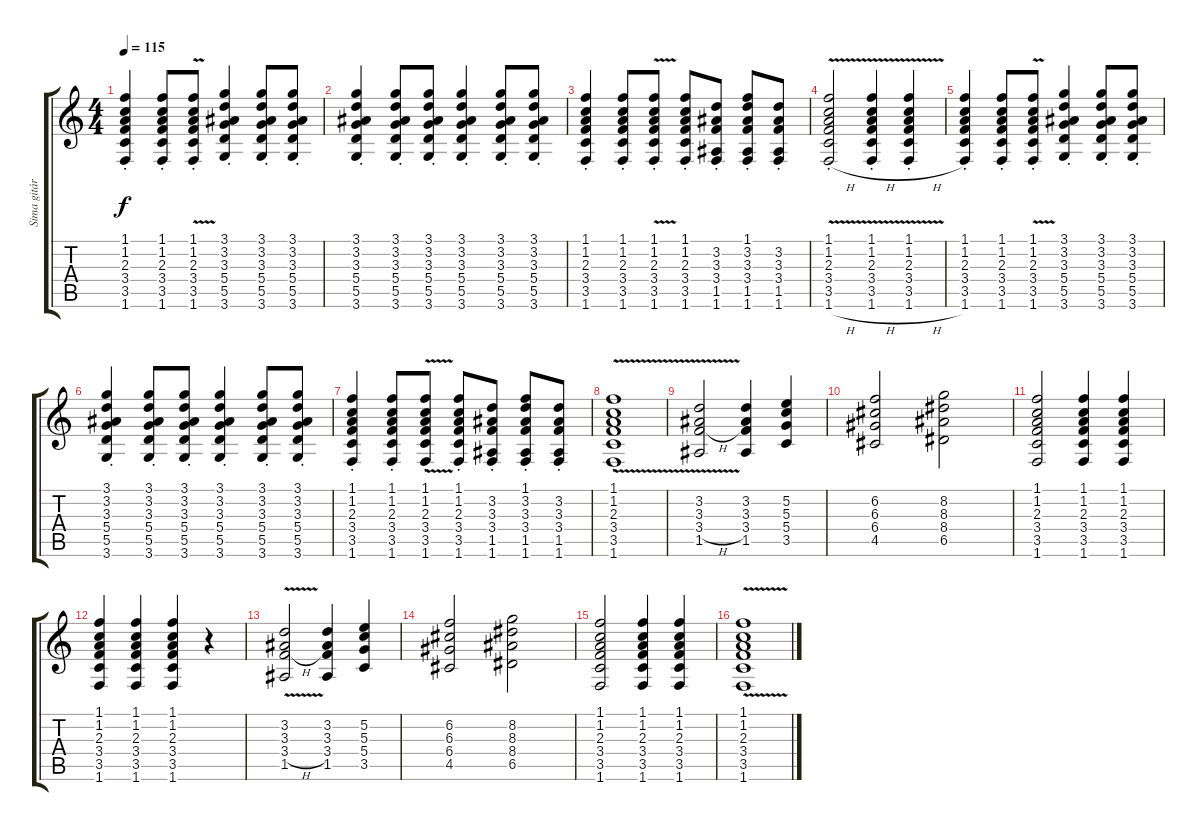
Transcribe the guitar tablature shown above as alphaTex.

\track ("Sima gitár" "Sima gitár") {instrument acousticguitarsteel}
\staff {score tabs}
\tuning (E4 B3 G3 D3 A2 E2) {hide}
\ts (4 4)
\tempo 115
\clef g2
\ks c
(1.1 1.2 2.3 3.4 3.5{st} 1.6).4{dy f} (1.1 1.2 2.3 3.4 3.5{st} 1.6).8 (1.1{v} 1.2 2.3 3.4 3.5{st} 1.6).8 (3.1 3.2 3.3 5.4 5.5 3.6{st}).4 (3.1 3.2 3.3 5.4 5.5 3.6{st}).8 (3.1 3.2 3.3 5.4 5.5 3.6{st}).8 |
(3.1 3.2 3.3 5.4 5.5 3.6{st}).4 (3.1 3.2 3.3 5.4 5.5 3.6{st}).8 (3.1 3.2 3.3 5.4 5.5 3.6{st}).8 (3.1 3.2 3.3 5.4 5.5 3.6{st}).4 (3.1 3.2 3.3 5.4 5.5 3.6{st}).8 (3.1 3.2 3.3 5.4 5.5 3.6{st}).8 |
(1.1 1.2 2.3 3.4 3.5{st} 1.6).4 (1.1 1.2 2.3 3.4 3.5{st} 1.6).8 (1.1{v} 1.2 2.3 3.4 3.5{st} 1.6).8 (1.1 1.2 2.3 3.4 3.5{st} 1.6).8 (3.2 3.3 3.4 1.5 1.6{st}).8 (1.1 3.2 3.3 3.4 1.5 1.6{st}).8 (3.2 3.3 3.4 1.5 1.6{st}).8 |
(1.1 1.2 2.3 3.4 3.5 1.6{v h st}).2 (1.1 1.2 2.3 3.4 3.5 1.6{v h st}).4 (1.1 1.2 2.3 3.4 3.5 1.6{v h st}).4 |
(1.1 1.2 2.3 3.4 3.5{st} 1.6).4 (1.1 1.2 2.3 3.4 3.5{st} 1.6).8 (1.1{v} 1.2 2.3 3.4 3.5{st} 1.6).8 (3.1 3.2 3.3 5.4 5.5 3.6{st}).4 (3.1 3.2 3.3 5.4 5.5 3.6{st}).8 (3.1 3.2 3.3 5.4 5.5 3.6{st}).8 |
(3.1 3.2 3.3 5.4 5.5 3.6{st}).4 (3.1 3.2 3.3 5.4 5.5 3.6{st}).8 (3.1 3.2 3.3 5.4 5.5 3.6{st}).8 (3.1 3.2 3.3 5.4 5.5 3.6{st}).4 (3.1 3.2 3.3 5.4 5.5 3.6{st}).8 (3.1 3.2 3.3 5.4 5.5 3.6{st}).8 |
(1.1 1.2 2.3 3.4 3.5{st} 1.6).4 (1.1 1.2 2.3 3.4 3.5{st} 1.6).8 (1.1{v} 1.2 2.3 3.4 3.5{st} 1.6).8 (1.1 1.2 2.3 3.4 3.5{st} 1.6).8 (3.2 3.3 3.4 1.5 1.6{st}).8 (1.1 3.2 3.3 3.4 1.5 1.6{st}).8 (3.2 3.3 3.4 1.5 1.6{st}).8 |
(1.1 1.2 2.3 3.4 3.5 1.6{v st}).1 |
(3.2 3.3 3.4{v h} 1.5).2 (3.2 3.3 3.4 1.5).4 (5.2 5.3 5.4 3.5).4 |
(6.2 6.3 6.4 4.5).2 (8.2 8.3 8.4 6.5).2 |
(1.1 1.2 2.3 3.4 3.5 1.6).2 (1.1 1.2 2.3 3.4 3.5 1.6).4 (1.1 1.2 2.3 3.4 3.5 1.6).4 |
(1.1 1.2 2.3 3.4 3.5 1.6).4 (1.1 1.2 2.3 3.4 3.5 1.6).4 (1.1 1.2 2.3 3.4 3.5 1.6).4 r.4 |
(3.2 3.3 3.4{v h} 1.5).2 (3.2 3.3 3.4 1.5).4 (5.2 5.3 5.4 3.5).4 |
(6.2 6.3 6.4 4.5).2 (8.2 8.3 8.4 6.5).2 |
(1.1 1.2 2.3 3.4 3.5 1.6).2 (1.1 1.2 2.3 3.4 3.5 1.6).4 (1.1 1.2 2.3 3.4 3.5 1.6).4 |
(1.1{v} 1.2 2.3 3.4 3.5 1.6).1
